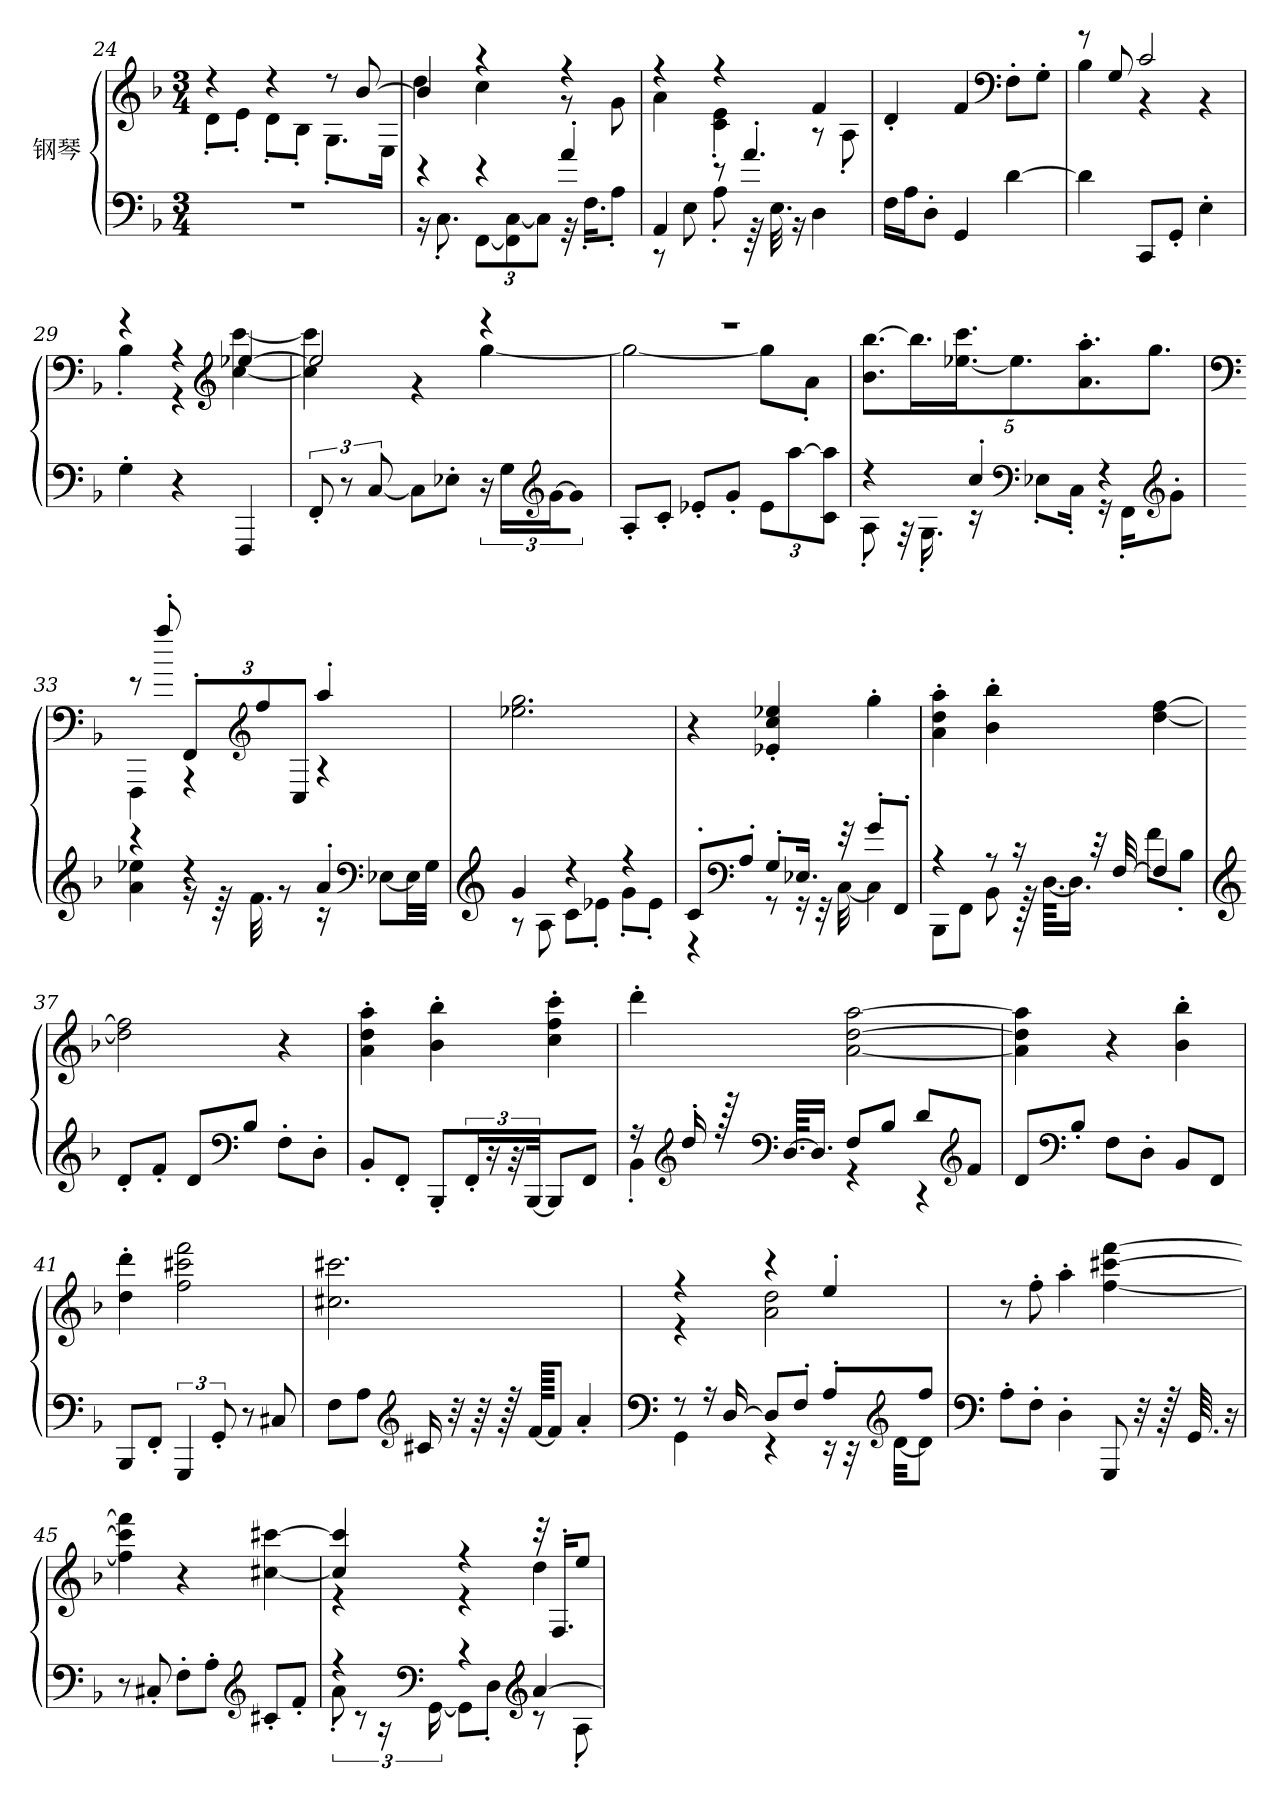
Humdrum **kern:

**kern	**kern
*part1	*part1
*staff2	*staff1
*I"钢琴	*
*clefF4	*clefG2
*k[b-]	*k[b-]
*M3/4	*M3/4
=24	=24
*	*^
2.r	4r	8d'\L
.	.	8e'\J
.	4r	8d'\L
.	.	8B-'\J
.	8r	8.G'\L
.	[8b-/	.
.	.	16E\Jk
!!LO:LB:g=z	!!
=25	=25	=25
*^	*	*
4r	16r	4b-/]	4dd\
.	8.C'\	.	.
*	*Xbrackettup	*	*
4r	[12FF\L	4r	4cc\
.	12FF\] [12C\	.	.
.	12C\J]	.	.
4a'/	32r	4r	8r
.	16.F'\KL	.	.
.	8A'\J	.	8g\
=26	=26	=26	=26
4AA/	8r	4r	4a\
.	8E\	.	.
8r	8A'\	4r	4c\' 4e\'
4.a'/	64r	.	.
.	32.E\	.	.
.	16r	.	.
.	4D\	4f/	8r
.	.	.	8A'\
*v	*v	*	*
*	*v	*v
=27	=27
16F\LL	4d'/
16A\J	.
8D'\J	.
4GG/	4f/
*	*clefF4
[4d\	8F'\L
.	8G'\J
=28	=28
*	*^
4d\]	8r	4B-\
.	8G/	.
8CC/L	2c/	4r
8GG'/J	.	.
4E'\	.	4r
=29	=29	=29
4G'\	4r	4B-'\
4r	4r	4r
*	*clefG2	*
4FFF/	[4ee-X/	[4cc\ [4ccc\
!!LO:PB:g=z	!!
=30	=30	=30
*brackettup	*	*
12FF'/	2ee-/]	4cc\] 4ccc\]
12r	.	.
[12C/	.	.
8C\L]	.	4r
8E-X'\J	.	.
24r	4r	[4gg\
24G\LL	.	.
*clefG2	*	*
[24g\J	.	.
8g\J]	.	.
=31	=31	=31
8A'/L	2.r	2gg\_
8c'/J	.	.
8e-X'/L	.	.
8g'/J	.	.
*Xbrackettup	*	*
12e-\L	.	8gg\L]
[12aa\	.	.
.	.	8a'\J
12c\ 12aa\]J	.	.
*	*v	*v
=32	=32
*^	*
*	*	*Xbrackettup
4r	8A'\	10.b-\ [10.bb-\L
.	32r	.
.	.	20.bb-\L]
.	16.G'\	.
.	.	[20.ee-X\ 20.ccc\J
4cc'/	16r	.
.	.	10.ee-\]
*clefF4	*	*
.	8E-X'\L	.
.	16C'\Jk	.
.	.	10.a\' 10.aa\'
4r	16r	.
.	16FF'\KL	.
.	.	10.gg\J
*clefG2	*	*
.	8g'\J	.
!!LO:LB:g=z
=33	=33	=33
*	*	*clefF4
*	*	*^
4r	4a\ 4ee-X\	8r	4FFF\
.	.	8aa'/	.
4r	16r	12FF'/L	4r
.	64r	.	.
.	32.f\	.	.
*	*	*clefG2	*
.	.	12ff/	.
.	8r	.	.
.	.	12C/J	.
4a'/	16r	4aa'/	4r
*clefF4	*	*	*
.	[8E-X\L	.	.
.	32E-\LL]	.	.
.	32G\JJJ	.	.
*	*	*v	*v
=34	=34	=34
*clefG2	*	*
4g/	8r	2.ee-X\ 2.gg\
.	8A\	.
4r	8c\L	.
.	8e-X'\J	.
4r	8g'\L	.
.	8e-'\J	.
=35	=35	=35
8c'/L	4r	4r
*clefF4	*	*
8A'/J	.	.
8G'/L	8r	4e-X/' 4cc/' 4ee-X/'
16.E-X/Jk	16r	.
.	32r	.
32r	[32C\	.
8g'/L	4C\]	4gg'\
8FF'/J	.	.
!!LO:LB:g=z
=36	=36	=36
4r	8BBB-\L	4a\' 4dd\' 4aa\'
.	8FF\J	.
8r	8BB-\	4b-\' 4bb-\'
16r	128r	.
.	[64.D\KKLL	.
.	16.D\JJ]	.
32r	.	.
[32F/	.	.
4F/]	8f\L	[4dd\ [4ff\
.	8B-'\J	.
*v	*v	*
=37	=37
*clefG2	*
8d'/L	2dd\] 2ff\]
8f'/J	.
8d/L	.
*clefF4	*
8B-/J	.
8F'\L	4r
8D'\J	.
=38	=38
8BB-'/L	4a\' 4dd\' 4aa\'
8FF'/J	.
8BBB-'/L	4b-\' 4bb-\'
*brackettup	*
24FF'/Jk	.
24r	.
48r	.
[48BBB-/	.
8BBB-/L]	4cc\' 4ff\' 4ccc\'
8FF/J	.
!!LO:LB:g=z
=39	=39
*^	*
16r	4BB-'\	4ddd'\
*clefG2	*	*
16dd'/	.	.
128r	.	.
*clefF4	*	*
[64.D/KKLL	.	.
16.D/JJ]	.	.
8F/L	4r	[2a\ [2dd\ [2aa\
8B-/J	.	.
8d/L	4r	.
*clefG2	*	*
8f/J	.	.
*v	*v	*
=40	=40
8d/L	4a\] 4dd\] 4aa\]
*clefF4	*
8B-'/J	.
8F\L	4r
8D'\J	.
8BB-/L	4b-\' 4bb-\'
8FF/J	.
=41	=41
8BBB-/L	4dd\' 4ddd\'
8FF'/J	.
6GGG/	2ff\ 2ccc#X\ 2fff\
12GG'/	.
8r	.
8C#X/	.
!!LO:LB:g=z
=42	=42
8F\L	2.cc#X\ 2.ccc#X\
8A\J	.
*clefG2	*
16c#X/	.
32r	.
64r	.
128r	.
[128f/KKKKL	.
8f/J]	.
4a'/	.
=43	=43
*clefF4	*
*^	*^
8r	4GG\	4r	4r
16r	.	.	.
[16D/	.	.	.
8D/L]	4r	4r	2a\ 2dd\
8F'/J	.	.	.
8A'/L	16r	4ee'/	.
.	32r	.	.
*clefG2	*	*	*
.	[32d\KKL	.	.
8ff/J	8d\J]	.	.
*v	*v	*	*
*	*v	*v
=44	=44
*clefF4	*
8A'\L	8r
8F'\J	8ff'\
4D'\	4aa'\
8GGG/	[4ff\ [4ccc#X\ [4fff\
32r	.
128r	.
64.GG/	.
16r	.
!!LO:LB:g=z
=45	=45
8r	4ff\] 4ccc#\] 4fff\]
8C#X'/	.
8F'\L	4r
8A'\J	.
*clefG2	*
8c#X'/L	[4cc#X\ [4ccc#X\
8f'/J	.
=46	=46
*^	*^
4r	12a'\	4cc#/] 4ccc#/]	4r
.	12r	.	.
.	24r	.	.
*clefF4	*	*	*
.	[24GG\	.	.
4r	8GG\L]	4r	4r
.	8D'\J	.	.
*clefG2	*	*	*
[4a/	8r	32r	4dd\
.	.	16.F'/KL	.
.	8A'\	8ee/J	.
*v	*v	*	*
*	*v	*v
=	=
*-	*-
